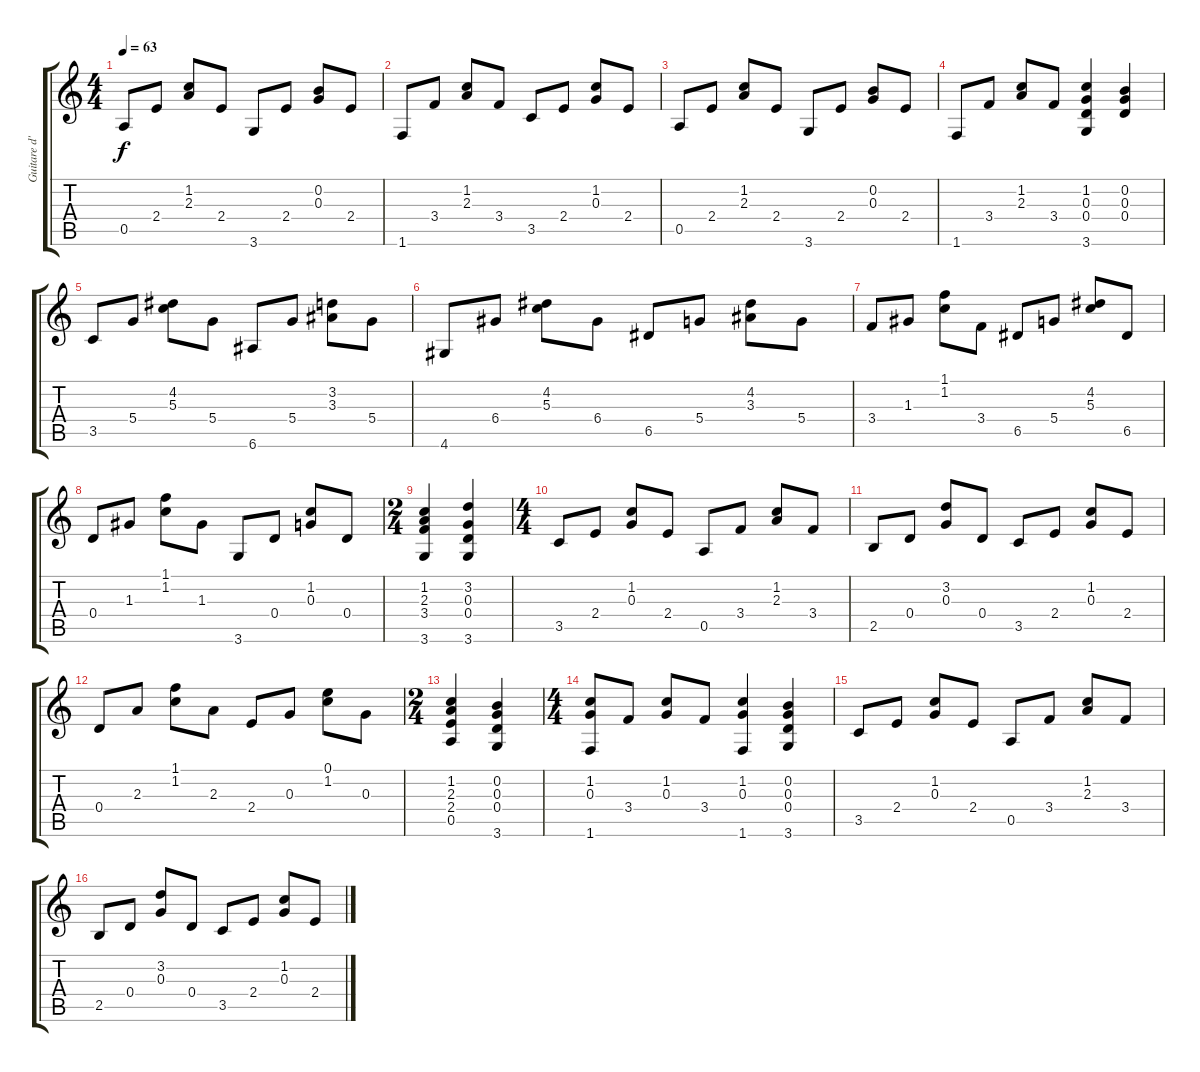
\track ("Guitare d'accompagnement" "Guitare d'") {instrument acousticguitarnylon}
\staff {score tabs}
\tuning (E4 B3 G3 D3 A2 E2) {hide}
\ts (4 4)
\tempo 63
\clef g2
\ks c
0.5.8{dy f} 2.4.8 (1.2 2.3).8 2.4.8 3.6.8 2.4.8 (0.2 0.3).8 2.4.8 |
1.6.8 3.4.8 (1.2 2.3).8 3.4.8 3.5.8 2.4.8 (1.2 0.3).8 2.4.8 |
0.5.8 2.4.8 (1.2 2.3).8 2.4.8 3.6.8 2.4.8 (0.2 0.3).8 2.4.8 |
1.6.8 3.4.8 (1.2 2.3).8 3.4.8 (1.2 0.3 0.4 3.6).4 (0.2 0.3 0.4).4 |
3.5.8 5.4.8 (4.2 5.3).8 5.4.8 6.6.8 5.4.8 (3.2 3.3).8 5.4.8 |
4.6.8 6.4.8 (4.2 5.3).8 6.4.8 6.5.8 5.4.8 (4.2 3.3).8 5.4.8 |
3.4.8 1.3.8 (1.1 1.2).8 3.4.8 6.5.8 5.4.8 (4.2 5.3).8 6.5.8 |
0.4.8 1.3.8 (1.1 1.2).8 1.3.8 3.6.8 0.4.8 (1.2 0.3).8 0.4.8 |
\ts (2 4)
(1.2 2.3 3.4 3.6).4 (3.2 0.3 0.4 3.6).4 |
\ts (4 4)
3.5.8 2.4.8 (1.2 0.3).8 2.4.8 0.5.8 3.4.8 (1.2 2.3).8 3.4.8 |
2.5.8 0.4.8 (3.2 0.3).8 0.4.8 3.5.8 2.4.8 (1.2 0.3).8 2.4.8 |
0.4.8 2.3.8 (1.1 1.2).8 2.3.8 2.4.8 0.3.8 (0.1 1.2).8 0.3.8 |
\ts (2 4)
(1.2 2.3 2.4 0.5).4 (0.2 0.3 0.4 3.6).4 |
\ts (4 4)
(1.2 0.3 1.6).8 3.4.8 (1.2 0.3).8 3.4.8 (1.2 0.3 1.6).4 (0.2 0.3 0.4 3.6).4 |
3.5.8 2.4.8 (1.2 0.3).8 2.4.8 0.5.8 3.4.8 (1.2 2.3).8 3.4.8 |
2.5.8 0.4.8 (3.2 0.3).8 0.4.8 3.5.8 2.4.8 (1.2 0.3).8 2.4.8
